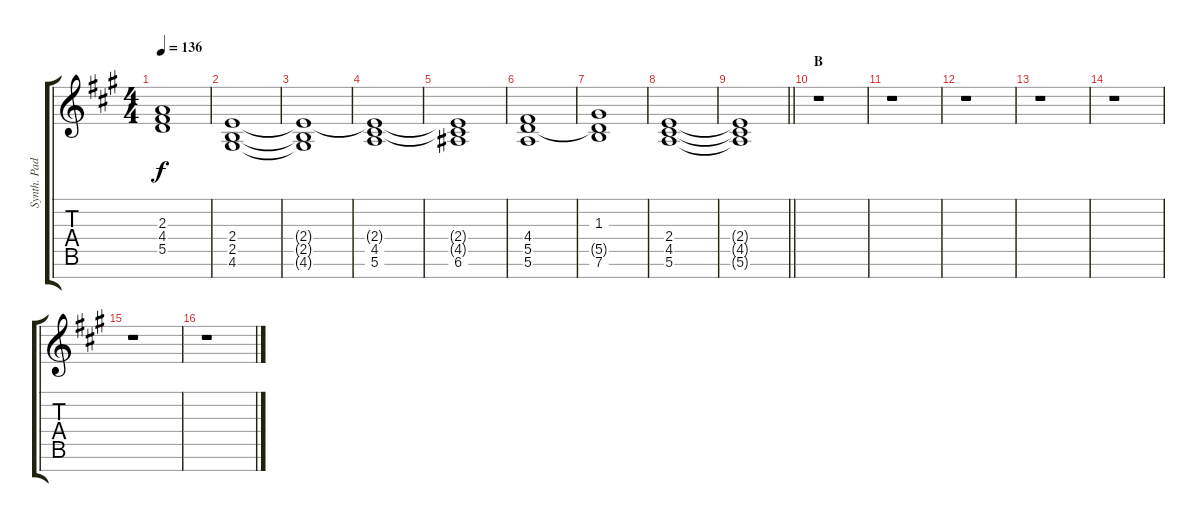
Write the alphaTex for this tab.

\track ("Synth. Pad" "Synth. Pad") {instrument pad2warm}
\staff {score tabs}
\tuning (E5 B4 G4 D4 A3 E3 B2) {hide}
\ts (4 4)
\tempo 136
\clef g2
\ks a
(2.3 4.4{t} 5.5{t}).1{dy f} |
(2.4 2.5 4.6).1 |
(2.4{t} 2.5{t} 4.6{t}).1 |
(2.4{t} 4.5 5.6).1 |
(2.4{t} 4.5{t} 6.6).1 |
(4.4 5.5 5.6).1 |
(1.3 5.5{t} 7.6).1 |
(2.4 4.5 5.6).1 |
\barLineRight lightlight
(2.4{t} 4.5{t} 5.6{t}).1 |
\section ("" "B")
r.1 |
r.1 |
r.1 |
r.1 |
r.1 |
r.1 |
r.1
